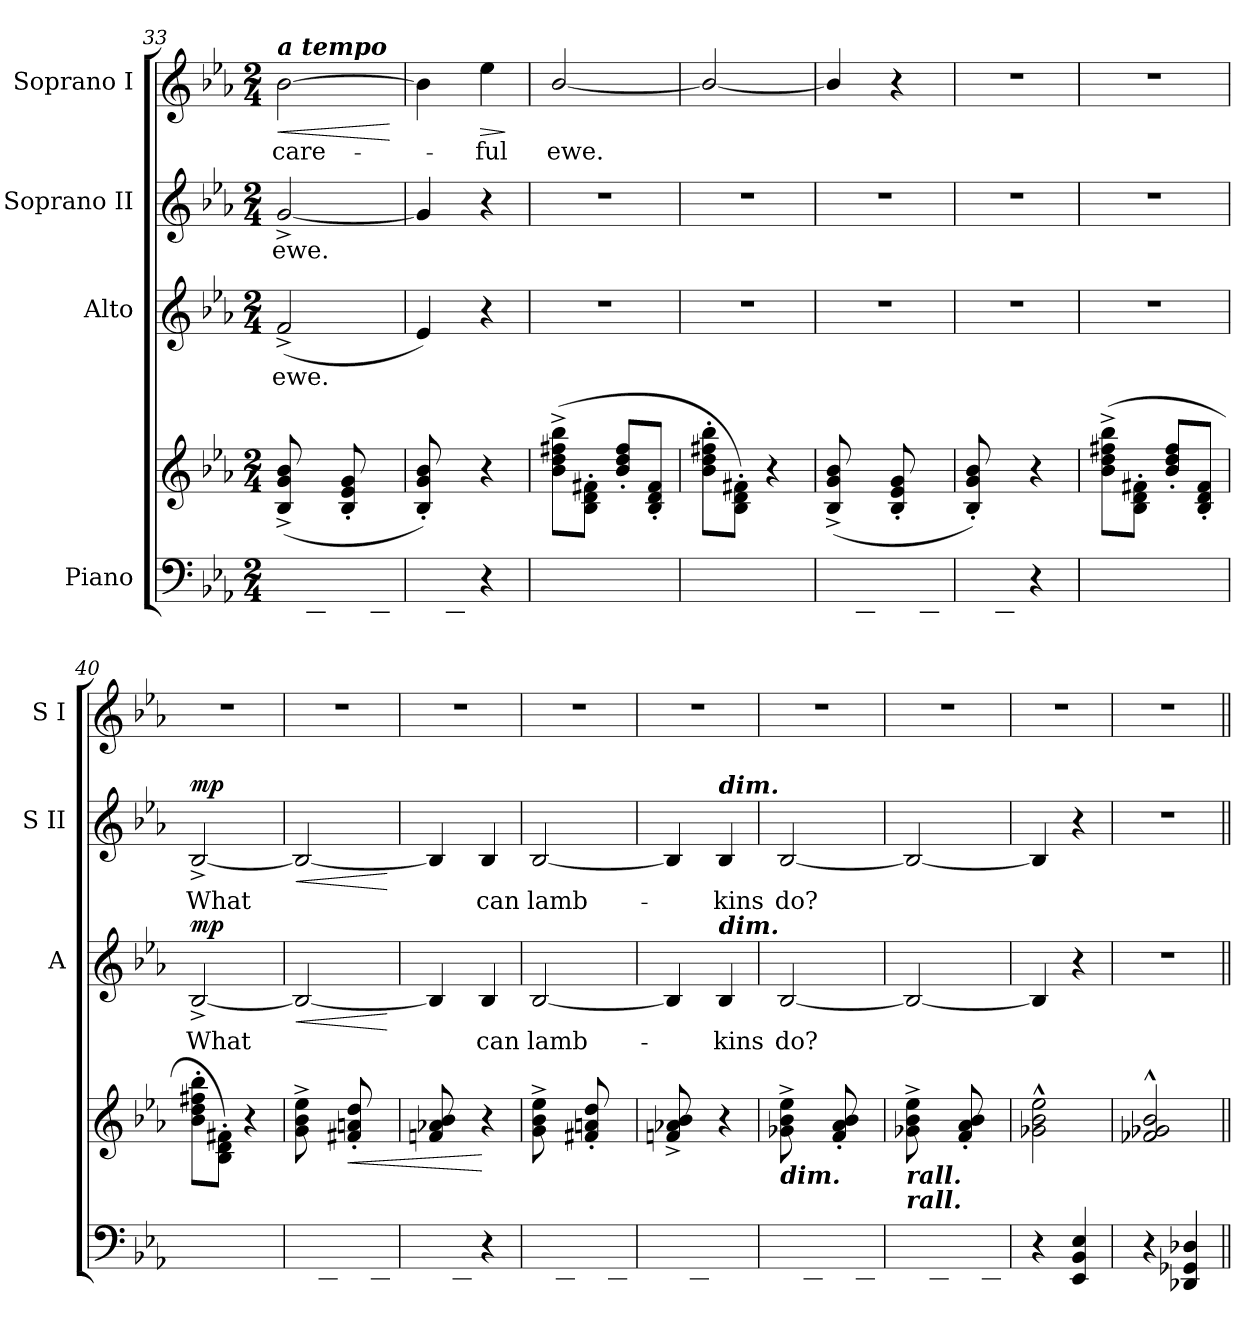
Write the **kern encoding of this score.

**kern	**kern	**dynam	**kern	**text	**dynam	**kern	**text	**dynam	**kern	**text	**dynam
*part4	*part4	*part4	*part3	*part3	*part3	*part2	*part2	*part2	*part1	*part1	*part1
*staff5	*staff4	*staff4/5	*staff3	*staff3	*staff3	*staff2	*staff2	*staff2	*staff1	*staff1	*staff1
*I"Piano	*	*	*I"Alto	*	*	*I"Soprano II	*	*	*I"Soprano I	*	*
*	*	*	*I'A	*	*	*I'S II	*	*	*I'S I	*	*
*clefF4	*clefG2	*	*clefG2	*	*	*clefG2	*	*	*clefG2	*	*
*k[b-e-a-]	*k[b-e-a-]	*	*k[b-e-a-]	*	*	*k[b-e-a-]	*	*	*k[b-e-a-]	*	*
*E-:	*E-:	*	*E-:	*	*	*E-:	*	*	*E-:	*	*
*M2/4	*M2/4	*	*M2/4	*	*	*M2/4	*	*	*M2/4	*	*
=33	=33	=33	=33	=33	=33	=33	=33	=33	=33	=33	=33
*^	*	*	*	*	*	*	*	*	*	*	*
!	!	!	!	!	!	!	!	!	!	!LO:TX:a:Bi:t=a tempo	!	!
!	!	!	!	!	!LO:LY:b	!	!	!LO:LY:b	!	!	!LO:LY:b	!LO:HP:b
8ryy	2ryy	(>8B-^ 8g^ 8b-^L	.	(<2f^	ewe.	.	[2g^	ewe.	.	[2b-	care-	<
8EE-' 8BB-'J	.	8ryy	.	.	.	.	.	.	.	.	.	.
8ryy	.	8B-' 8e-' 8g'L	.	.	.	.	.	.	.	.	.	.
8EE-' 8BB-'J	.	8ryy	.	.	.	.	.	.	.	.	.	.
*v	*v	*	*	*	*	*	*	*	*	*	*	*
.	.	.	.	.	.	.	.	.	.	.	[
=34	=34	=34	=34	=34	=34	=34	=34	=34	=34	=34	=34
*^	*	*	*	*	*	*	*	*	*	*	*
8ryy	4ryy	8B-' 8g' 8b-'L)	.	4e-)	.	.	4g]	.	.	4b-]	.	.
8EE-' 8BB-'J	.	8ryy	.	.	.	.	.	.	.	.	.	.
!	!	!	!	!	!	!	!	!	!	!	!LO:LY:b	!LO:HP:b
4ryy	4r	4r	.	4r	.	.	4r	.	.	4ee-	ful	>
*v	*v	*	*	*	*	*	*	*	*	*	*	*
.	.	.	.	.	.	.	.	.	.	.	]
=35	=35	=35	=35	=35	=35	=35	=35	=35	=35	=35	=35
!	!	!	!LO:N:vis=1	!	!	!LO:N:vis=1	!	!	!	!LO:LY:b	!
2ryy	(>8b-^ 8dd^ 8ff#X^ 8bb-^L	.	2r	.	.	2r	.	.	[2b-/	ewe.	.
.	8B-' 8d' 8f#X'J	.	.	.	.	.	.	.	.	.	.
.	8b-' 8dd' 8ff#'L	.	.	.	.	.	.	.	.	.	.
.	8B-' 8d' 8f#'J	.	.	.	.	.	.	.	.	.	.
=36	=36	=36	=36	=36	=36	=36	=36	=36	=36	=36	=36
!	!	!	!LO:N:vis=1	!	!	!LO:N:vis=1	!	!	!	!	!
2ryy	8b-' 8dd' 8ff#X' 8bb-'L	.	2r	.	.	2r	.	.	2b-/_	.	.
.	8B-' 8d' 8f#X'J)	.	.	.	.	.	.	.	.	.	.
.	4r	.	.	.	.	.	.	.	.	.	.
!!LO:LB:g=z
=37	=37	=37	=37	=37	=37	=37	=37	=37	=37	=37	=37
*^	*	*	*	*	*	*	*	*	*	*	*
!	!	!	!	!LO:N:vis=1	!	!	!LO:N:vis=1	!	!	!	!	!
8ryy	2ryy	(>8B-^ 8g^ 8b-^L	.	2r	.	.	2r	.	.	4b-/]	.	.
8EE-' 8BB-'J	.	8ryy	.	.	.	.	.	.	.	.	.	.
8ryy	.	8B-' 8e-' 8g'L	.	.	.	.	.	.	.	4r	.	.
8EE-' 8BB-'J	.	8ryy	.	.	.	.	.	.	.	.	.	.
=38	=38	=38	=38	=38	=38	=38	=38	=38	=38	=38	=38	=38
!	!	!	!	!LO:N:vis=1	!	!	!LO:N:vis=1	!	!	!LO:N:vis=1	!	!
8ryy	4ryy	8B-' 8g' 8b-'L)	.	2r	.	.	2r	.	.	2r	.	.
8EE-' 8BB-'J	.	8ryy	.	.	.	.	.	.	.	.	.	.
4ryy	4r	4r	.	.	.	.	.	.	.	.	.	.
=39	=39	=39	=39	=39	=39	=39	=39	=39	=39	=39	=39	=39
!	!	!	!	!LO:N:vis=1	!	!	!LO:N:vis=1	!	!	!LO:N:vis=1	!	!
*v	*v	*	*	*	*	*	*	*	*	*	*	*
2ryy	(>8b-^ 8dd^ 8ff#X^ 8bb-^L	.	2r	.	.	2r	.	.	2r	.	.
.	8B-' 8d' 8f#X'J	.	.	.	.	.	.	.	.	.	.
.	8b-' 8dd' 8ff#'L	.	.	.	.	.	.	.	.	.	.
.	8B-' 8d' 8f#'J	.	.	.	.	.	.	.	.	.	.
=40	=40	=40	=40	=40	=40	=40	=40	=40	=40	=40	=40
!	!	!	!	!LO:LY:b	!LO:DY:b	!	!LO:LY:b	!LO:DY:b	!LO:N:vis=1	!	!
2ryy	8b-' 8dd' 8ff#X' 8bb-'L	.	[2B-^	What	mp	[2B-^	What	mp	2r	.	.
.	8B-' 8d' 8f#X'J)	.	.	.	.	.	.	.	.	.	.
.	4r	.	.	.	.	.	.	.	.	.	.
=41	=41	=41	=41	=41	=41	=41	=41	=41	=41	=41	=41
*^	*	*	*	*	*	*	*	*	*	*	*
!	!	!	!	!	!	!LO:HP:b	!	!	!LO:HP:b	!LO:N:vis=1	!	!
8ryy	2ryy	8g^ 8b-^ 8ee-^L	.	2B-_	.	<	2B-_	.	<	2r	.	.
8EE-' 8BB-'J	.	8ryy	.	.	.	.	.	.	.	.	.	.
!	!	!	!LO:HP:b	!	!	!	!	!	!	!	!	!
8ryy	.	8f#X' 8an' 8dd'L	<	.	.	.	.	.	.	.	.	.
8EE-' 8BB-'J	.	8ryy	.	.	.	.	.	.	.	.	.	.
*v	*v	*	*	*	*	*	*	*	*	*	*	*
.	.	.	.	.	[	.	.	[	.	.	.
=42	=42	=42	=42	=42	=42	=42	=42	=42	=42	=42	=42
*^	*	*	*	*	*	*	*	*	*	*	*
!	!	!	!	!	!	!	!	!	!	!LO:N:vis=1	!	!
8ryy	4ryy	8fn 8a-X 8b-L	.	4B-]	.	.	4B-]	.	.	2r	.	.
8EE-' 8BB-'J	.	8ryy	.	.	.	.	.	.	.	.	.	.
!	!	!	!	!	!LO:LY:b	!	!	!LO:LY:b	!	!	!	!
4ryy	4r	4r	[	4B-	can	.	4B-	can	.	.	.	.
=43	=43	=43	=43	=43	=43	=43	=43	=43	=43	=43	=43	=43
!	!	!	!	!	!LO:LY:b	!	!	!LO:LY:b	!	!LO:N:vis=1	!	!
8ryy	2ryy	8g^ 8b-^ 8ee-^L	.	[2B-	lamb-	.	[2B-	lamb-	.	2r	.	.
8EE-' 8BB-'J	.	8ryy	.	.	.	.	.	.	.	.	.	.
8ryy	.	8f#X' 8an' 8dd'L	.	.	.	.	.	.	.	.	.	.
8EE-' 8BB-'J	.	8ryy	.	.	.	.	.	.	.	.	.	.
=44	=44	=44	=44	=44	=44	=44	=44	=44	=44	=44	=44	=44
!	!	!	!	!	!	!	!	!	!	!LO:N:vis=1	!	!
8ryy	2ryy	8fn^ 8a-X^ 8b-^L	.	4B-]	.	.	4B-]	.	.	2r	.	.
8EE-' 8BB-'J	.	8ryy	.	.	.	.	.	.	.	.	.	.
!	!	!	!	!	!	!	!LO:TX:a:Bi:t=dim.	!	!	!	!	!
!	!	!	!	!LO:TX:a:Bi:t=dim.	!	!	!	!	!	!	!	!
!	!	!	!	!	!LO:LY:b	!	!	!LO:LY:b	!	!	!	!
4ryy	.	4r	.	4B-	kins	.	4B-	kins	.	.	.	.
=45	=45	=45	=45	=45	=45	=45	=45	=45	=45	=45	=45	=45
!	!	!LO:TX:b:Bi:t=dim.	!	!	!	!	!	!	!	!	!	!
!	!	!	!	!	!LO:LY:b	!	!	!LO:LY:b	!	!LO:N:vis=1	!	!
8ryy	2ryy	8g-X^ 8b-^ 8ee-^L	.	[2B-	do?	.	[2B-	do?	.	2r	.	.
8EE-' 8BB-'J	.	8ryy	.	.	.	.	.	.	.	.	.	.
8ryy	.	8f' 8a-' 8b-'L	.	.	.	.	.	.	.	.	.	.
8EE-' 8BB-'J	.	8ryy	.	.	.	.	.	.	.	.	.	.
!!LO:LB:g=z
=46	=46	=46	=46	=46	=46	=46	=46	=46	=46	=46	=46	=46
!	!	!LO:TX:b:Bi:t=rall.	!	!	!	!	!	!	!	!	!	!
!LO:TX:a:Bi:t=rall.	!	!	!	!	!	!	!	!	!	!	!	!
!	!	!	!	!	!	!	!	!	!	!LO:N:vis=1	!	!
8ryy	2ryy	8g-X^ 8b-^ 8ee-^L	.	2B-_	.	.	2B-_	.	.	2r	.	.
8EE-' 8BB-'J	.	8ryy	.	.	.	.	.	.	.	.	.	.
8ryy	.	8f' 8a-' 8b-'L	.	.	.	.	.	.	.	.	.	.
8EE-' 8BB-'J	.	8ryy	.	.	.	.	.	.	.	.	.	.
*v	*v	*	*	*	*	*	*	*	*	*	*	*
=47	=47	=47	=47	=47	=47	=47	=47	=47	=47	=47	=47
!	!	!	!	!	!	!	!	!	!LO:N:vis=1	!	!
4r	2g-X^^ 2b-^^ 2ee-^^	.	4B-]	.	.	4B-]	.	.	2r	.	.
4EE- 4BB- 4E-	.	.	4r	.	.	4r	.	.	.	.	.
=48	=48	=48	=48	=48	=48	=48	=48	=48	=48	=48	=48
!	!	!	!LO:N:vis=1	!	!	!LO:N:vis=1	!	!	!LO:N:vis=1	!	!
4r	2f-X^^ 2g-X^^ 2b-^^	.	2r	.	.	2r	.	.	2r	.	.
4DD-X 4GG-X 4D-X	.	.	.	.	.	.	.	.	.	.	.
=||	=||	=||	=||	=||	=||	=||	=||	=||	=||	=||	=||
*-	*-	*-	*-	*-	*-	*-	*-	*-	*-	*-	*-
